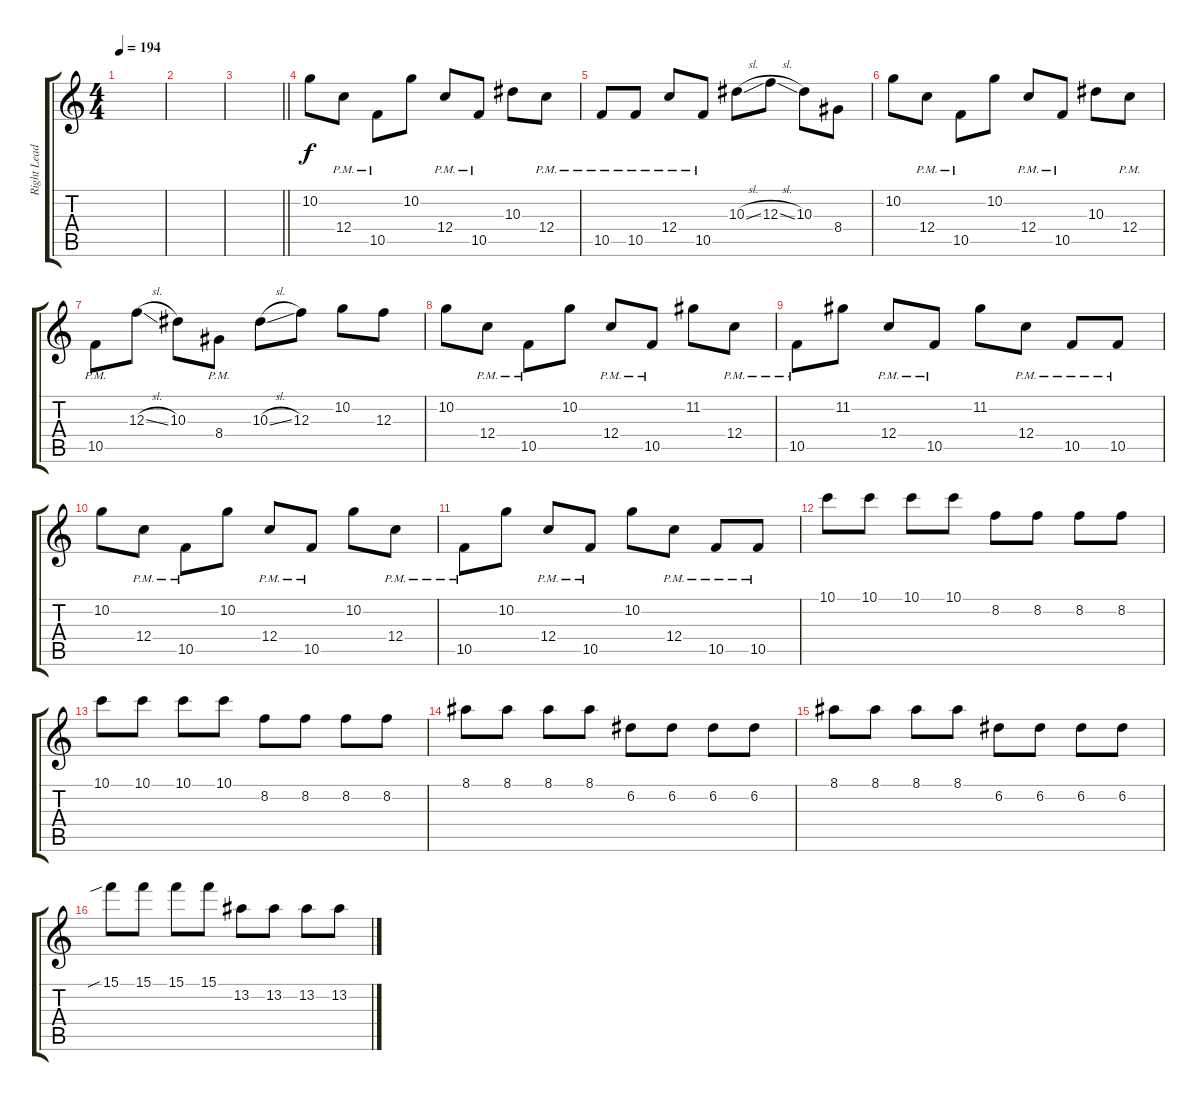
\track ("Right Lead" "Right Lead") {instrument distortionguitar}
\staff {score tabs}
\tuning (D4 A3 F3 C3 G2 C2) {hide}
\ts (4 4)
\tempo 194
\clef g2
\ks c
|
|
\barLineRight lightlight
|
\section ("" "")
10.2.8 12.4{pm}.8 10.5{pm}.8 10.2.8 12.4{pm}.8 10.5{pm}.8 10.3.8 12.4{pm}.8 |
10.5{pm}.8 10.5{pm}.8 12.4{pm}.8 10.5{pm}.8 10.3{sl}.8 12.3{sl}.8 10.3.8 8.4.8 |
10.2.8 12.4{pm}.8 10.5{pm}.8 10.2.8 12.4{pm}.8 10.5{pm}.8 10.3.8 12.4{pm}.8 |
10.5{pm}.8 12.3{sl}.8 10.3.8 8.4{pm}.8 10.3{sl}.8 12.3.8 10.2.8 12.3.8 |
10.2.8 12.4{pm}.8 10.5{pm}.8 10.2.8 12.4{pm}.8 10.5{pm}.8 11.2.8 12.4{pm}.8 |
10.5{pm}.8 11.2.8 12.4{pm}.8 10.5{pm}.8 11.2.8 12.4{pm}.8 10.5{pm}.8 10.5{pm}.8 |
10.2.8 12.4{pm}.8 10.5{pm}.8 10.2.8 12.4{pm}.8 10.5{pm}.8 10.2.8 12.4{pm}.8 |
10.5{pm}.8 10.2.8 12.4{pm}.8 10.5{pm}.8 10.2.8 12.4{pm}.8 10.5{pm}.8 10.5{pm}.8 |
10.1.8 10.1.8 10.1.8 10.1.8 8.2.8 8.2.8 8.2.8 8.2.8 |
10.1.8 10.1.8 10.1.8 10.1.8 8.2.8 8.2.8 8.2.8 8.2.8 |
8.1.8 8.1.8 8.1.8 8.1.8 6.2.8 6.2.8 6.2.8 6.2.8 |
8.1.8 8.1.8 8.1.8 8.1.8 6.2.8 6.2.8 6.2.8 6.2.8 |
15.1{sib}.8 15.1.8 15.1.8 15.1.8 13.2.8 13.2.8 13.2.8 13.2.8
